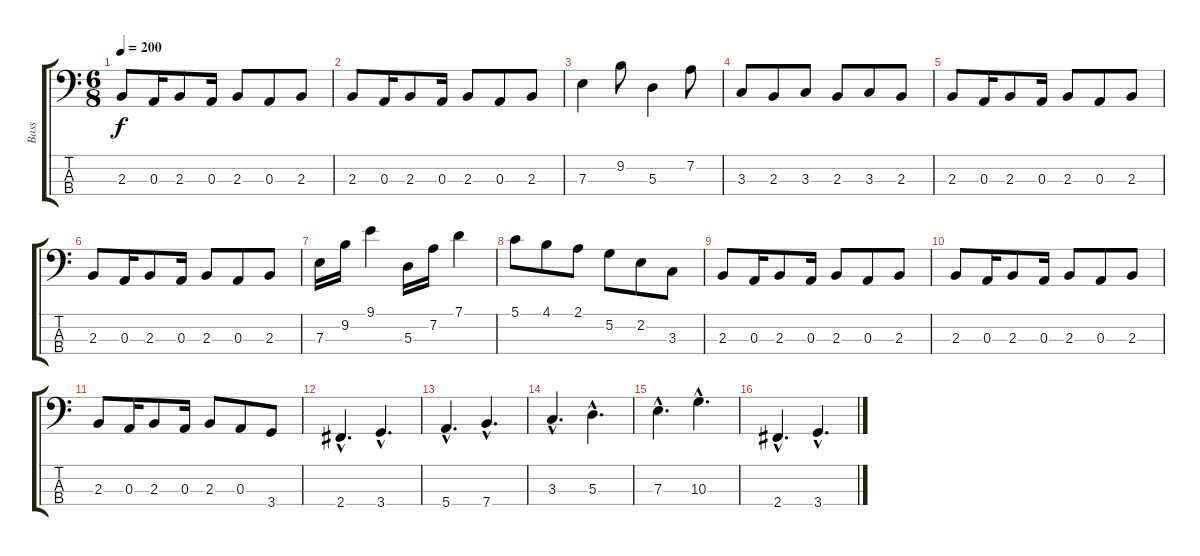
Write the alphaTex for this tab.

\track ("Bass" "Bass") {instrument electricbassfinger}
\staff {score tabs}
\tuning (G2 D2 A1 E1) {hide}
\ts (6 8)
\tempo 200
\clef f4
\ks c
2.3.8{dy f} 0.3.16 2.3.8 0.3.16 2.3.8 0.3.8 2.3.8 |
2.3.8 0.3.16 2.3.8 0.3.16 2.3.8 0.3.8 2.3.8 |
7.3.4 9.2.8 5.3.4 7.2.8 |
3.3.8 2.3.8 3.3.8 2.3.8 3.3.8 2.3.8 |
2.3.8 0.3.16 2.3.8 0.3.16 2.3.8 0.3.8 2.3.8 |
2.3.8 0.3.16 2.3.8 0.3.16 2.3.8 0.3.8 2.3.8 |
7.3.16 9.2.16 9.1.4 5.3.16 7.2.16 7.1.4 |
5.1.8 4.1.8 2.1.8 5.2.8 2.2.8 3.3.8 |
2.3.8 0.3.16 2.3.8 0.3.16 2.3.8 0.3.8 2.3.8 |
2.3.8 0.3.16 2.3.8 0.3.16 2.3.8 0.3.8 2.3.8 |
2.3.8 0.3.16 2.3.8 0.3.16 2.3.8 0.3.8 3.4.8 |
2.4{hac}.4{d} 3.4{hac}.4{d} |
5.4{hac}.4{d} 7.4{hac}.4{d} |
3.3{hac}.4{d} 5.3{hac}.4{d} |
7.3{hac}.4{d} 10.3{hac}.4{d} |
2.4{hac}.4{d} 3.4{hac}.4{d}
